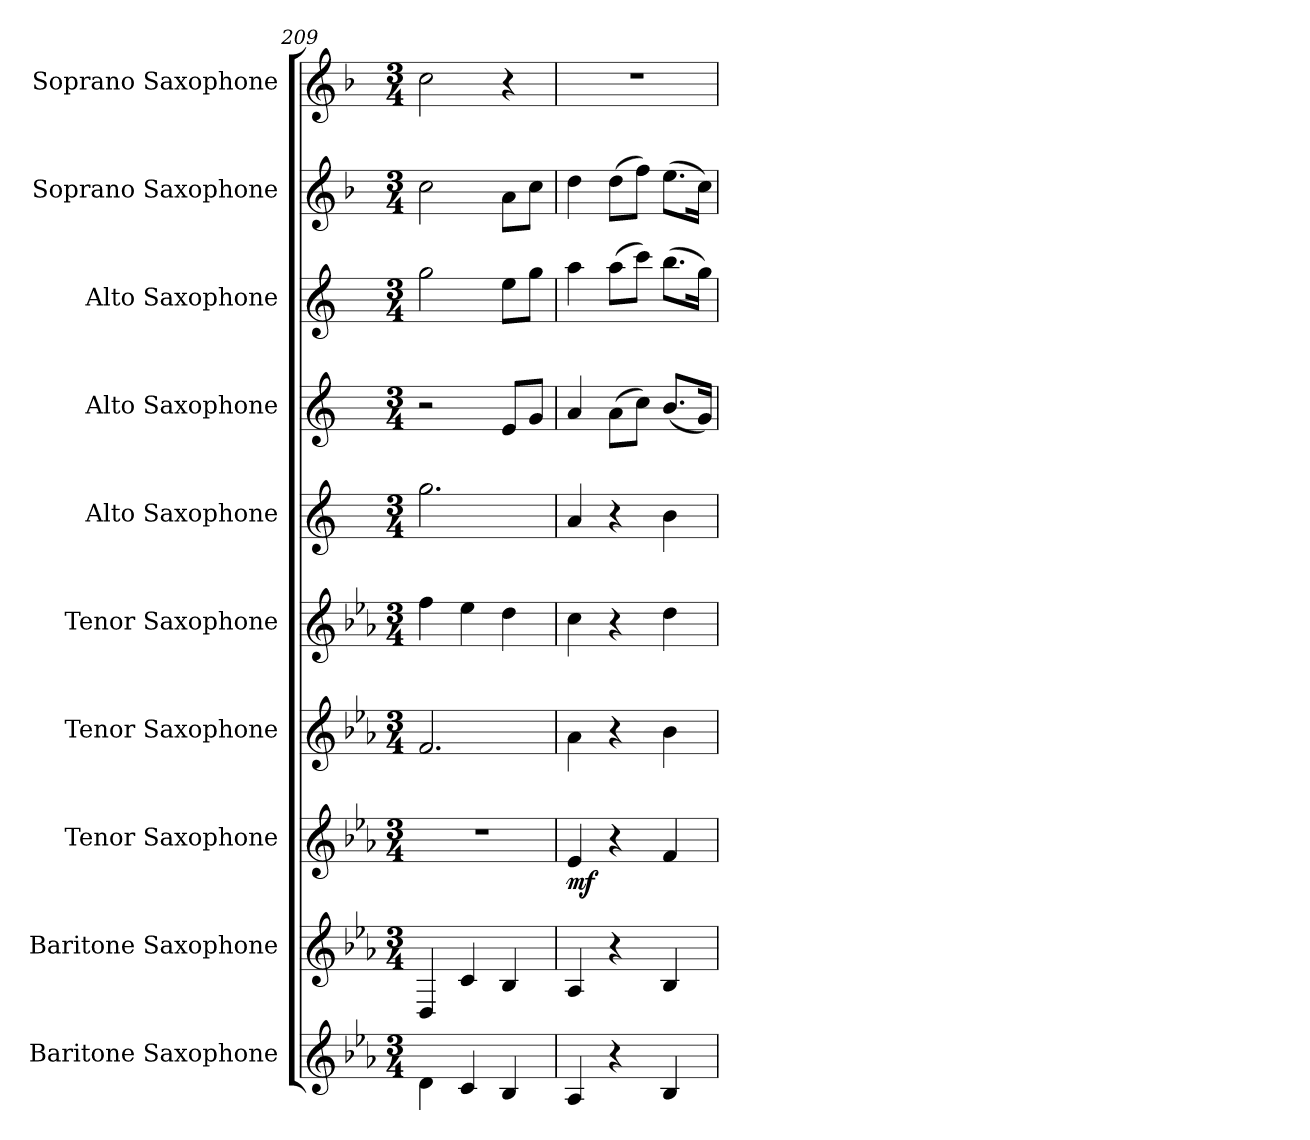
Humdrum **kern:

**kern	**kern	**kern	**dynam	**kern	**kern	**kern	**kern	**kern	**kern	**kern
*part10	*part9	*part8	*part8	*part7	*part6	*part5	*part4	*part3	*part2	*part1
*staff10	*staff9	*staff8	*staff8	*staff7	*staff6	*staff5	*staff4	*staff3	*staff2	*staff1
*I"Baritone Saxophone	*I"Baritone Saxophone	*I"Tenor Saxophone	*	*I"Tenor Saxophone	*I"Tenor Saxophone	*I"Alto Saxophone	*I"Alto Saxophone	*I"Alto Saxophone	*I"Soprano Saxophone	*I"Soprano Saxophone
*I'Bar. Sax.	*I'Bar. Sax.	*I'T. Sax.	*	*I'T. Sax.	*I'T. Sax.	*I'A. Sax.	*I'A. Sax.	*I'A. Sax.	*I'S. Sax.	*I'S. Sax.
*clefG2	*clefG2	*clefG2	*	*clefG2	*clefG2	*clefG2	*clefG2	*clefG2	*clefG2	*clefG2
*ITrd12c21	*ITrd12c21	*ITrd8c14	*	*ITrd8c14	*ITrd8c14	*ITrd5c9	*ITrd5c9	*ITrd5c9	*ITrd1c2	*ITrd1c2
*k[b-e-a-]	*k[b-e-a-]	*k[b-e-a-]	*	*k[b-e-a-]	*k[b-e-a-]	*k[b-e-a-]	*k[b-e-a-]	*k[b-e-a-]	*k[b-e-a-]	*k[b-e-a-]
*M3/4	*M3/4	*M3/4	*	*M3/4	*M3/4	*M3/4	*M3/4	*M3/4	*M3/4	*M3/4
=209	=209	=209	=209	=209	=209	=209	=209	=209	=209	=209
4D\	4DD/	2.r	.	2.F/	4f\	2.b-\	2r	2b-\	2b-\	2b-\
4C/	4C/	.	.	.	4e-\	.	.	.	.	.
4BB-/	4BB-/	.	.	.	4d\	.	8G/L	8g\L	8g\L	4r
.	.	.	.	.	.	.	8B-/J	8b-\J	8b-\J	.
=210	=210	=210	=210	=210	=210	=210	=210	=210	=210	=210
!	!	!	!LO:DY:b	!	!	!	!	!	!	!
4AA-/	4AA-/	4E-/	mf	4A-\	4c\	4c/	4c/	4cc\	4cc\	2.r
4r	4r	4r	.	4r	4r	4r	(8c\L	(8cc\L	(8cc\L	.
.	.	.	.	.	.	.	8e-\J)	8ee-\J)	8ee-\J)	.
4BB-/	4BB-/	4F/	.	4B-\	4d\	4d\	(8.d/L	(8.dd\L	(8.dd\L	.
.	.	.	.	.	.	.	16B-/Jk)	16b-\Jk)	16b-\Jk)	.
=	=	=	=	=	=	=	=	=	=	=
*-	*-	*-	*-	*-	*-	*-	*-	*-	*-	*-
